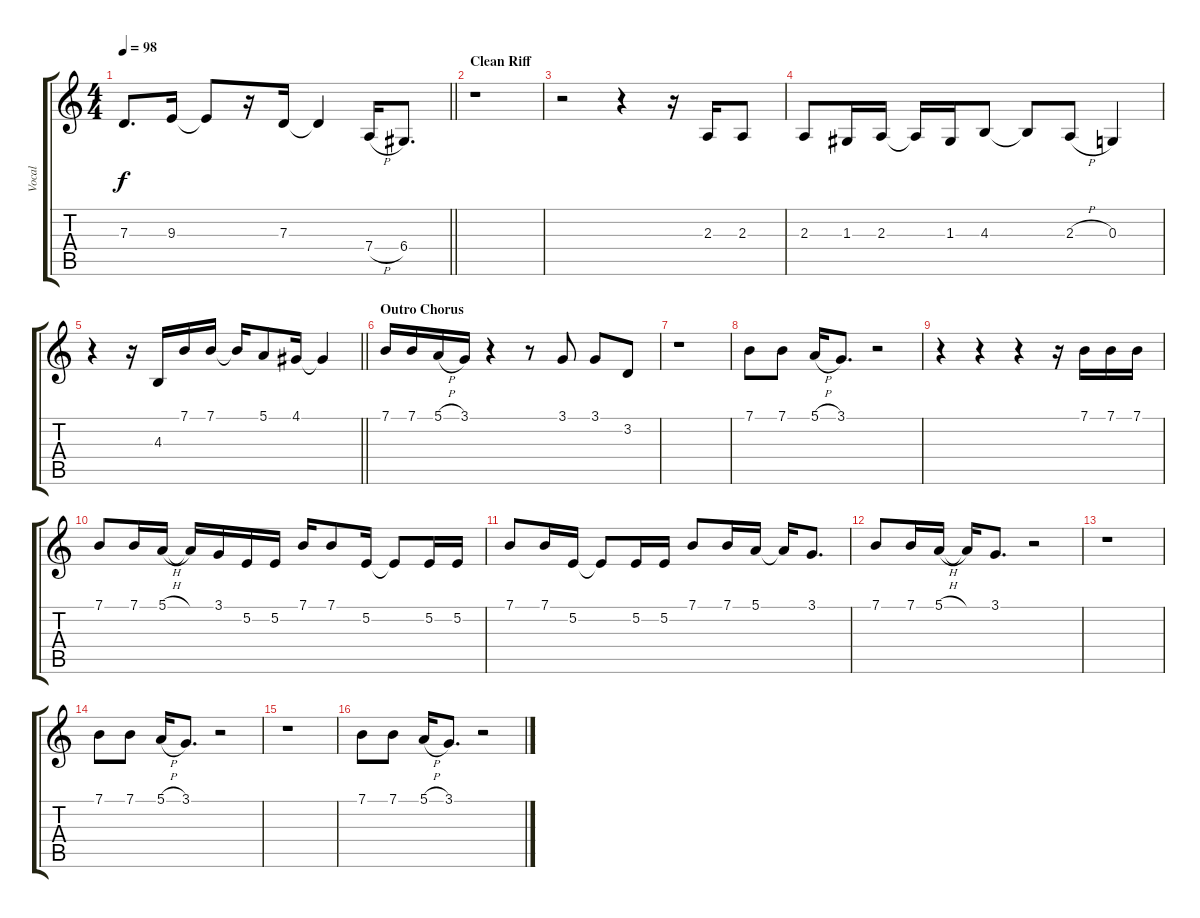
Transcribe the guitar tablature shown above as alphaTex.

\track ("Vocal" "Vocal") {instrument flute}
\staff {score tabs}
\tuning (E4 B3 G3 D3 A2 E2) {hide}
\ts (4 4)
\tempo 98
\clef g2
\barLineRight lightlight
\ks c
7.3{t}.8{d dy f} 9.3.16 9.3{t}.8 r.16 7.3.16 7.3{t}.4 7.4{h}.16 6.4.8{d} |
\section ("" "Clean Riff")
r.1 |
r.2 r.4 r.16 2.3.16 2.3.8 |
2.3.8 1.3.16 2.3.16 2.3{t}.16 1.3.16 4.3.8 4.3{t}.8 2.3{h}.8 0.3.4 |
\barLineRight lightlight
r.4 r.16 4.3.16 7.1.16 7.1.16 7.1{t}.16 5.1.8 4.1.16 4.1{t}.4 |
\section ("" "Outro Chorus")
7.1.16 7.1.16 5.1{h}.16 3.1.16 r.4 r.8 3.1.8 3.1.8 3.2.8 |
r.1 |
7.1.8 7.1.8 5.1{h}.16 3.1.8{d} r.2 |
r.4 r.4 r.4 r.16 7.1.16 7.1.16 7.1.16 |
7.1.8 7.1.16 5.1{h}.16 5.1{t}.16 3.1.16 5.2.16 5.2.16 7.1.16 7.1.8 5.2.16 5.2{t}.8 5.2.16 5.2.16 |
7.1.8 7.1.16 5.2.16 5.2{t}.8 5.2.16 5.2.16 7.1.8 7.1.16 5.1.16 5.1{t}.16 3.1.8{d} |
7.1.8{volume 10} 7.1.16 5.1{h}.16 5.1{t}.16 3.1.8{d} r.2 |
r.1 |
7.1.8{volume 5} 7.1.8 5.1{h}.16 3.1.8{d} r.2 |
r.1 |
7.1.8{volume 0} 7.1.8 5.1{h}.16 3.1.8{d} r.2
